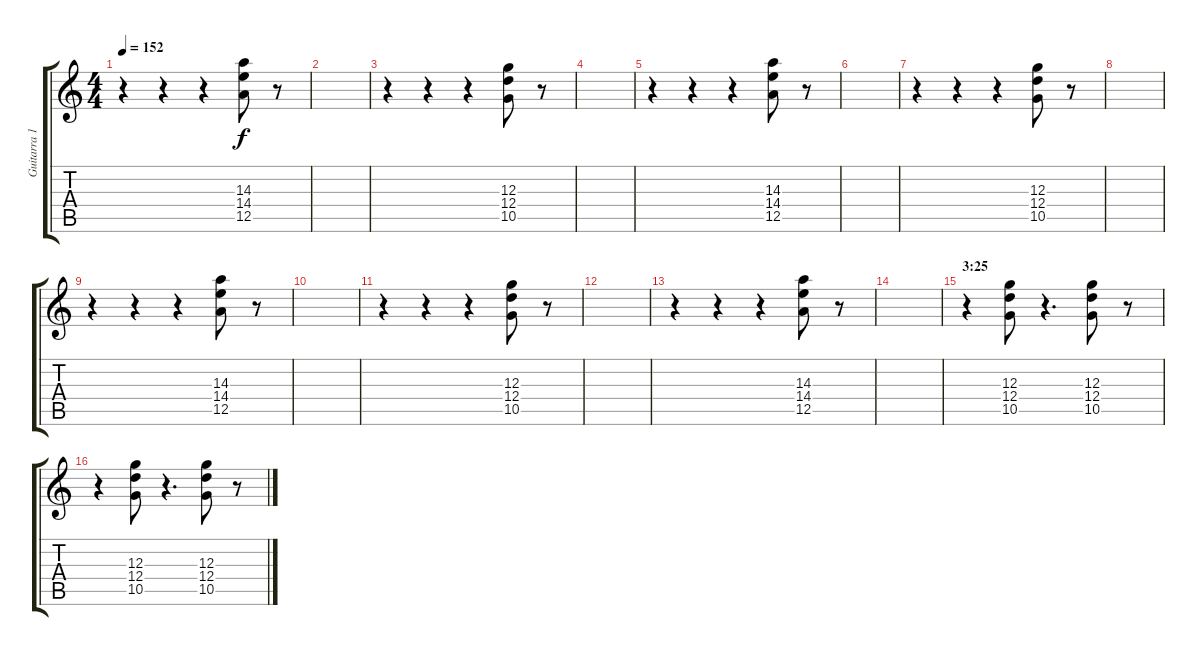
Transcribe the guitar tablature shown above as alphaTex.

\track ("Guitarra 1" "Guitarra 1") {instrument distortionguitar}
\staff {score tabs}
\tuning (E4 B3 G3 D3 A2 E2) {hide}
\ts (4 4)
\tempo 152
\clef g2
\ks c
r.4{dy f} r.4 r.4 (14.3 14.4 12.5).8 r.8 |
|
r.4 r.4 r.4 (12.3 12.4 10.5).8 r.8 |
|
r.4 r.4 r.4 (14.3 14.4 12.5).8 r.8 |
|
r.4 r.4 r.4 (12.3 12.4 10.5).8 r.8 |
|
r.4 r.4 r.4 (14.3 14.4 12.5).8 r.8 |
|
r.4 r.4 r.4 (12.3 12.4 10.5).8 r.8 |
|
r.4 r.4 r.4 (14.3 14.4 12.5).8 r.8 |
|
\section ("" "3:25")
r.4 (12.3 12.4 10.5).8 r.4{d} (12.3 12.4 10.5).8 r.8 |
r.4 (12.3 12.4 10.5).8 r.4{d} (12.3 12.4 10.5).8 r.8
